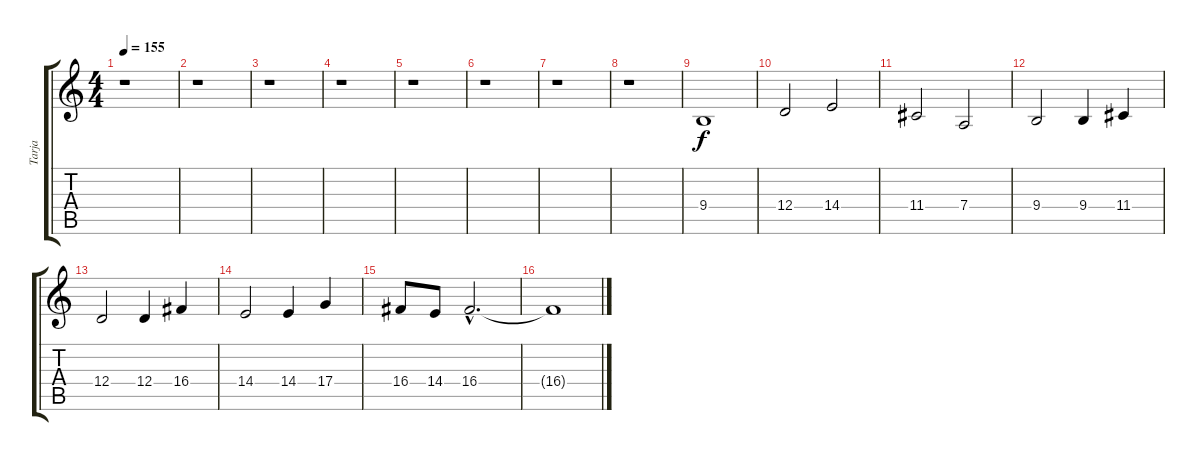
\track ("Tarja" "Tarja") {instrument violin}
\staff {score tabs}
\tuning (E4 B3 G3 D3 A2 E2) {hide}
\ts (4 4)
\tempo 155
\clef g2
\ks c
r.1{dy f} |
r.1 |
r.1 |
r.1 |
r.1 |
r.1 |
r.1 |
r.1 |
9.4.1 |
12.4.2 14.4.2 |
11.4.2 7.4.2 |
9.4.2 9.4.4 11.4.4 |
12.4.2 12.4.4 16.4.4 |
14.4.2 14.4.4 17.4.4 |
16.4.8 14.4.8 16.4{hac}.2{d} |
16.4{t}.1
